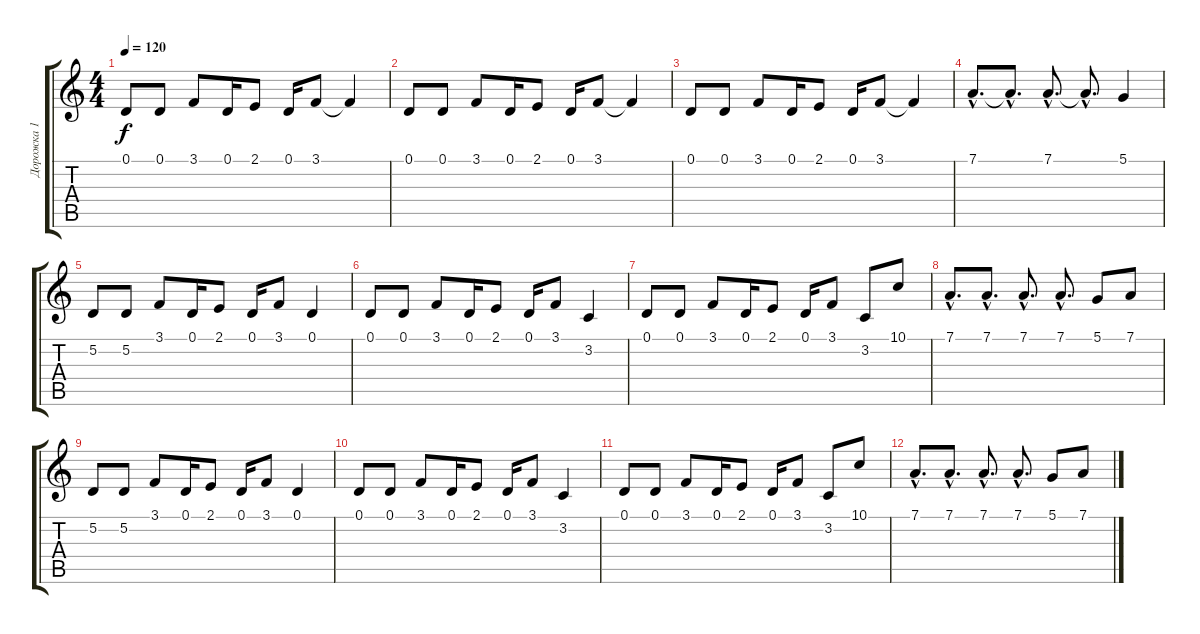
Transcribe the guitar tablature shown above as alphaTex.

\track ("Дорожка 1" "Дорожка 1") {instrument lead2sawtooth}
\staff {score tabs}
\tuning (D4 A3 F3 C3 G2 D2) {hide}
\ts (4 4)
\tempo 120
\clef g2
\ks c
0.1.8{dy f instrument lead2sawtooth} 0.1.8 3.1.8 0.1.16 2.1.8 0.1.16 3.1.8 3.1{t}.4 |
0.1.8 0.1.8 3.1.8 0.1.16 2.1.8 0.1.16 3.1.8 3.1{t}.4 |
0.1.8 0.1.8 3.1.8 0.1.16 2.1.8 0.1.16 3.1.8 3.1{t}.4 |
7.1{hac}.8{d} 7.1{hac t}.8{d} 7.1{hac}.8{d} 7.1{hac t}.8{d} 5.1.4 |
5.2.8 5.2.8 3.1.8 0.1.16 2.1.8 0.1.16 3.1.8 0.1.4 |
0.1.8 0.1.8 3.1.8 0.1.16 2.1.8 0.1.16 3.1.8 3.2.4 |
0.1.8 0.1.8 3.1.8 0.1.16 2.1.8 0.1.16 3.1.8 3.2.8 10.1.8 |
7.1{hac}.8{d} 7.1{hac}.8{d} 7.1{hac}.8{d} 7.1{hac}.8{d} 5.1.8 7.1.8 |
5.2.8 5.2.8 3.1.8 0.1.16 2.1.8 0.1.16 3.1.8 0.1.4 |
0.1.8 0.1.8 3.1.8 0.1.16 2.1.8 0.1.16 3.1.8 3.2.4 |
0.1.8 0.1.8 3.1.8 0.1.16 2.1.8 0.1.16 3.1.8 3.2.8 10.1.8 |
7.1{hac}.8{d} 7.1{hac}.8{d} 7.1{hac}.8{d} 7.1{hac}.8{d} 5.1.8 7.1.8
